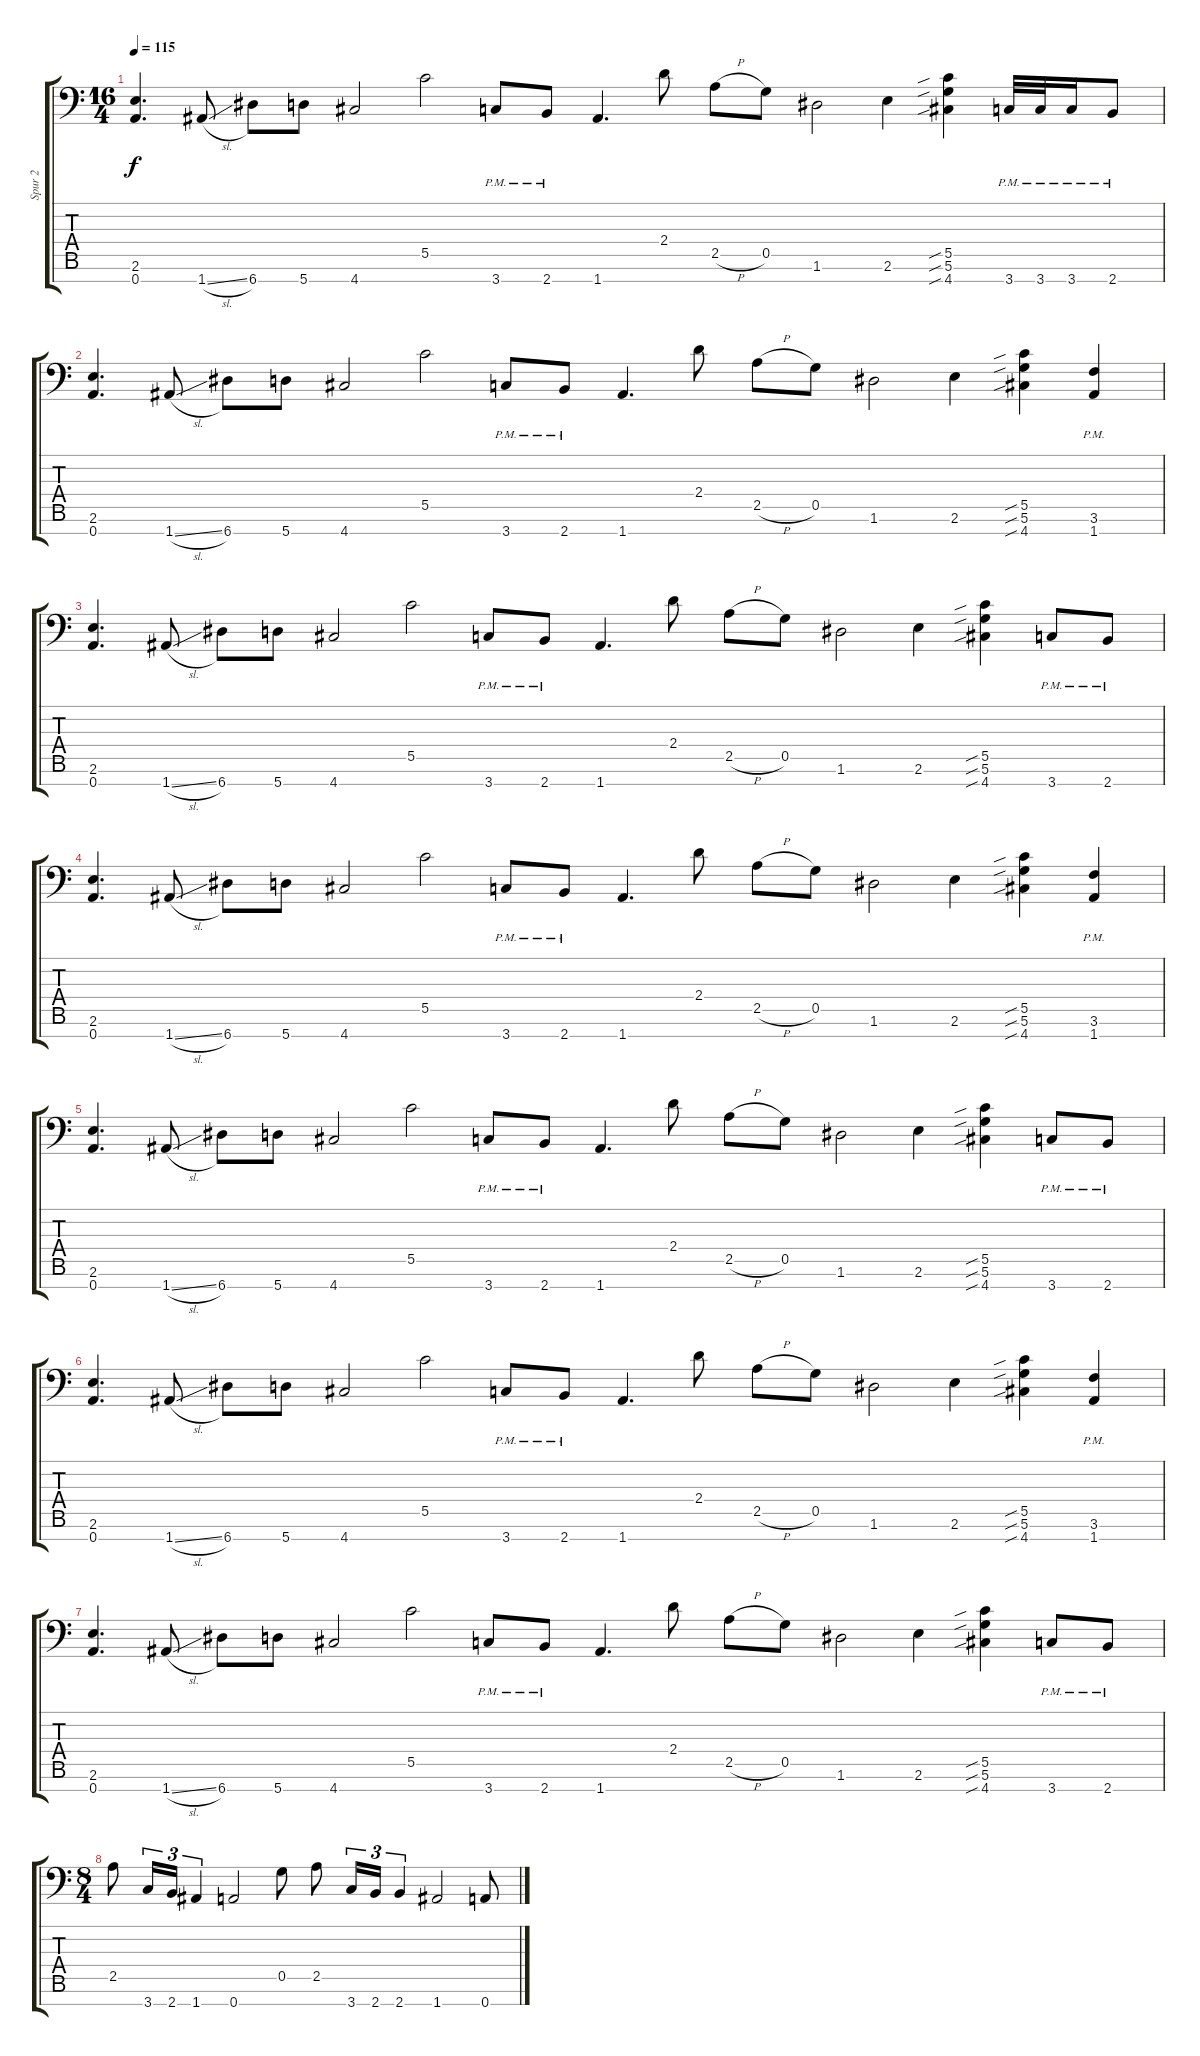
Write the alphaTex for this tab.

\track ("Spur 2" "Spur 2") {instrument distortionguitar}
\staff {score tabs}
\tuning (D4 A3 F3 C3 G2 D2 A1) {hide}
\ts (16 4)
\tempo 115
\clef f4
\ks c
(2.6 0.7).4{d dy f} 1.7{sl}.8 6.7.8 5.7.8 4.7.2 5.5.2 3.7{pm}.8 2.7{pm}.8 1.7.4{d} 2.4.8 2.5{h}.8 0.5.8 1.6.2 2.6.4 (5.5{sib} 5.6{sib} 4.7{sib}).4 3.7{pm}.32 3.7{pm}.32 3.7{pm}.16 2.7{pm}.8 |
(2.6 0.7).4{d} 1.7{sl}.8 6.7.8 5.7.8 4.7.2 5.5.2 3.7{pm}.8 2.7{pm}.8 1.7.4{d} 2.4.8 2.5{h}.8 0.5.8 1.6.2 2.6.4 (5.5{sib} 5.6{sib} 4.7{sib}).4 (3.6{pm} 1.7{pm}).4 |
(2.6 0.7).4{d} 1.7{sl}.8 6.7.8 5.7.8 4.7.2 5.5.2 3.7{pm}.8 2.7{pm}.8 1.7.4{d} 2.4.8 2.5{h}.8 0.5.8 1.6.2 2.6.4 (5.5{sib} 5.6{sib} 4.7{sib}).4 3.7{pm}.8 2.7{pm}.8 |
(2.6 0.7).4{d} 1.7{sl}.8 6.7.8 5.7.8 4.7.2 5.5.2 3.7{pm}.8 2.7{pm}.8 1.7.4{d} 2.4.8 2.5{h}.8 0.5.8 1.6.2 2.6.4 (5.5{sib} 5.6{sib} 4.7{sib}).4 (3.6{pm} 1.7{pm}).4 |
(2.6 0.7).4{d} 1.7{sl}.8 6.7.8 5.7.8 4.7.2 5.5.2 3.7{pm}.8 2.7{pm}.8 1.7.4{d} 2.4.8 2.5{h}.8 0.5.8 1.6.2 2.6.4 (5.5{sib} 5.6{sib} 4.7{sib}).4 3.7{pm}.8 2.7{pm}.8 |
(2.6 0.7).4{d} 1.7{sl}.8 6.7.8 5.7.8 4.7.2 5.5.2 3.7{pm}.8 2.7{pm}.8 1.7.4{d} 2.4.8 2.5{h}.8 0.5.8 1.6.2 2.6.4 (5.5{sib} 5.6{sib} 4.7{sib}).4 (3.6{pm} 1.7{pm}).4 |
(2.6 0.7).4{d} 1.7{sl}.8 6.7.8 5.7.8 4.7.2 5.5.2 3.7{pm}.8 2.7{pm}.8 1.7.4{d} 2.4.8 2.5{h}.8 0.5.8 1.6.2 2.6.4 (5.5{sib} 5.6{sib} 4.7{sib}).4 3.7{pm}.8 2.7{pm}.8 |
\ts (8 4)
2.5.8 3.7.16{tu (3 2)} 2.7.16{tu (3 2)} 1.7.4{tu (3 2)} 0.7.2 0.5.8 2.5.8 3.7.16{tu (3 2)} 2.7.16{tu (3 2)} 2.7.4{tu (3 2)} 1.7.2 0.7.8
